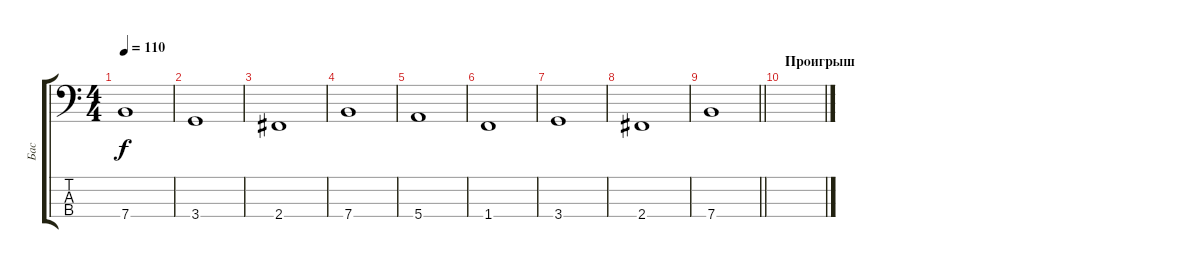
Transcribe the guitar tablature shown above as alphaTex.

\track ("Бас" "Бас") {instrument electricbassfinger}
\staff {score tabs}
\tuning (G2 D2 A1 E1) {hide}
\ts (4 4)
\tempo 110
\clef f4
\ks c
7.4.1{dy f} |
3.4.1 |
2.4.1 |
7.4.1 |
5.4.1 |
1.4.1 |
3.4.1 |
2.4.1 |
\barLineRight lightlight
7.4.1 |
\section ("" "Проигрыш")
